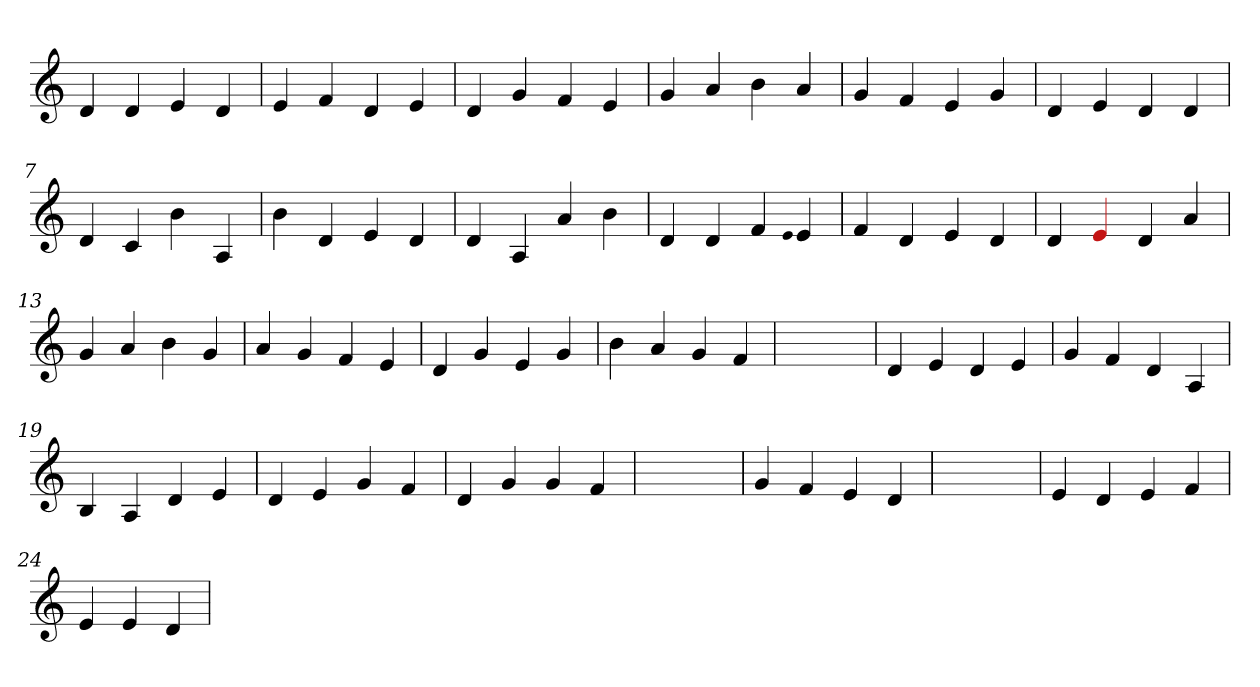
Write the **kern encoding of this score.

**kern
*part1
*staff1
*clefG2
=1
4d
4d
4e
4d
=2
4e
4f
4d
4e
=3
4d
4g
4f
4e
=4
4g
4a
4b
4a
=5
4g
4f
4e
4g
=6
4d
4e
4d
4d
=7
4d
4c
4b
4A
=8
4b
4d
4e
4d
=9
4d
4A
4a
4b
=10
4d
4d
4f
qqe
4e
=11
4f
4d
4e
4d
=12
4d
4Re
4d
4a
=13
4g
4a
4b
4g
=14
4a
4g
4f
4e
=15
4d
4g
4e
4g
=16
4b
4a
4g
4f
=17
1ryy
=17
4d
4e
4d
4e
=18
4g
4f
4d
4A
=19
4B
4A
4d
4e
=20
4d
4e
4g
4f
=21
4d
4g
4g
4f
=22
1ryy
=22
4g
4f
4e
4d
=23
1ryy
=23
4e
4d
4e
4f
=24
4e
4e
4d
=
*-
